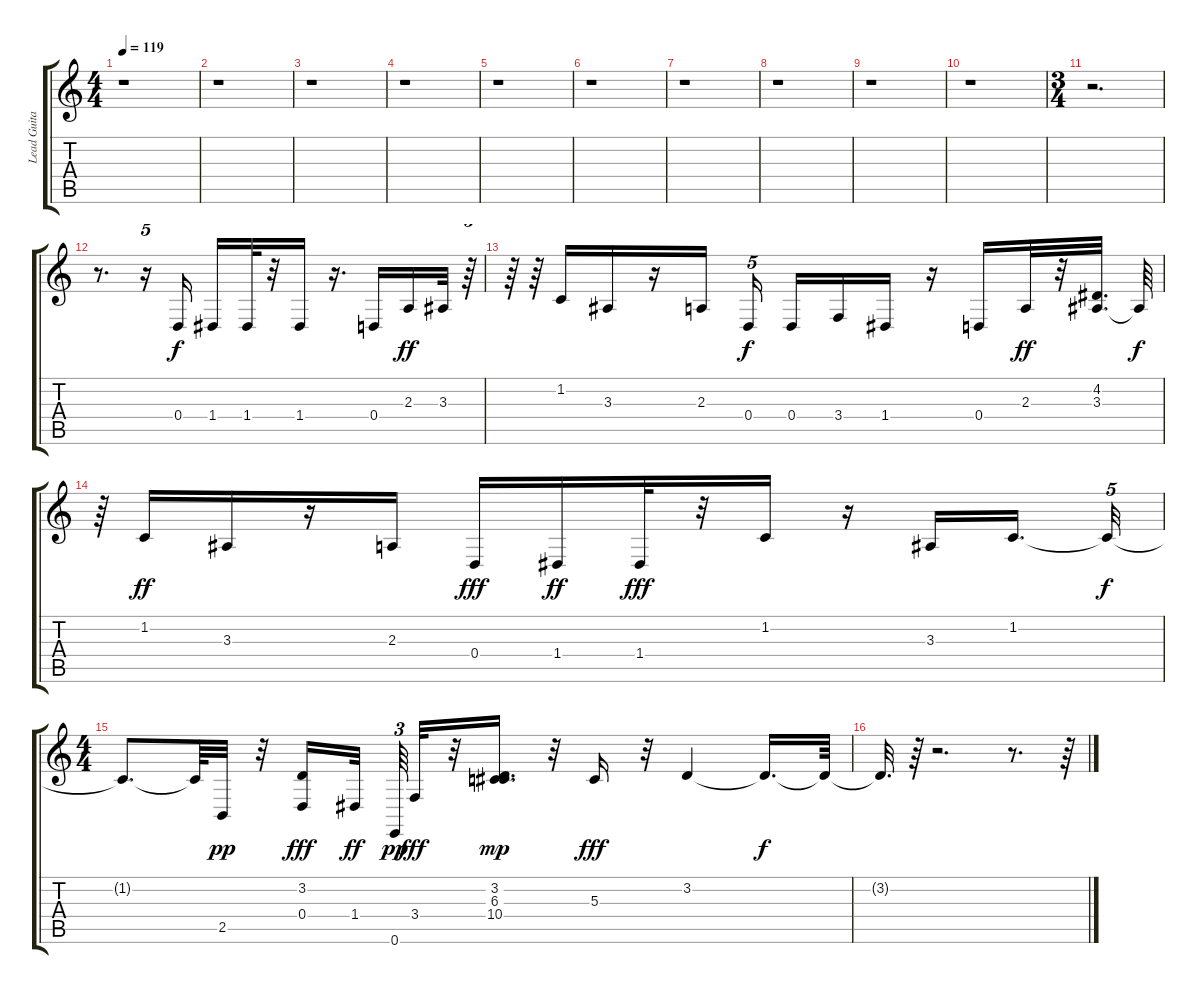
\track ("Lead Guitar L                   " "Lead Guita") {instrument lead1square}
\staff {score tabs}
\tuning (E4 B3 G3 D3 A2 E2) {hide}
\ts (4 4)
\tempo 119
\clef g2
\ks c
r.1{dy f} |
r.1 |
r.1 |
r.1 |
r.1 |
r.1 |
r.1 |
r.1 |
r.1 |
r.1 |
\ts (3 4)
r.2{d} |
r.8{d} r.16{tu (5 4)} 0.4.16{instrument lead1square} 1.4.16 1.4.32 r.32 1.4.16 r.16{d} 0.4.16 2.3.16{dy ff} 3.3.32 r.64{tu (5 4)} |
r.64 r.64 1.2.16 3.3.16 r.16 2.3.16 0.4.16{tu (5 4) dy f} 0.4.16 3.4.16 1.4.16 r.16 0.4.16 2.3.32{dy ff} r.32 (4.2 3.3).32{d} 3.3{t}.64{dy f} |
r.64 1.2.16{dy ff} 3.3.16 r.16 2.3.16 0.4.16{dy fff instrument lead1square} 1.4.16{dy ff} 1.4.32{dy fff} r.32 1.2.16 r.16 3.3.16 1.2.16{d} 1.2{t}.32{tu (5 4) dy f} |
\ts (4 4)
1.2{t}.8{d} 1.2{t}.64 2.5.32{dy pp} r.32 (3.2 0.4).16{dy fff} 1.4.32{dy ff} 0.6.64{tu (3 2) dy pp} 3.4.32{dy fff} r.32 (3.2 6.3 10.4).16{d dy mp} r.32 5.3.16{dy fff} r.32 3.2.4 3.2{t}.16{d dy f} 3.2{t}.64 |
3.2{t}.32{d} r.64 r.2{d} r.8{d} r.64
